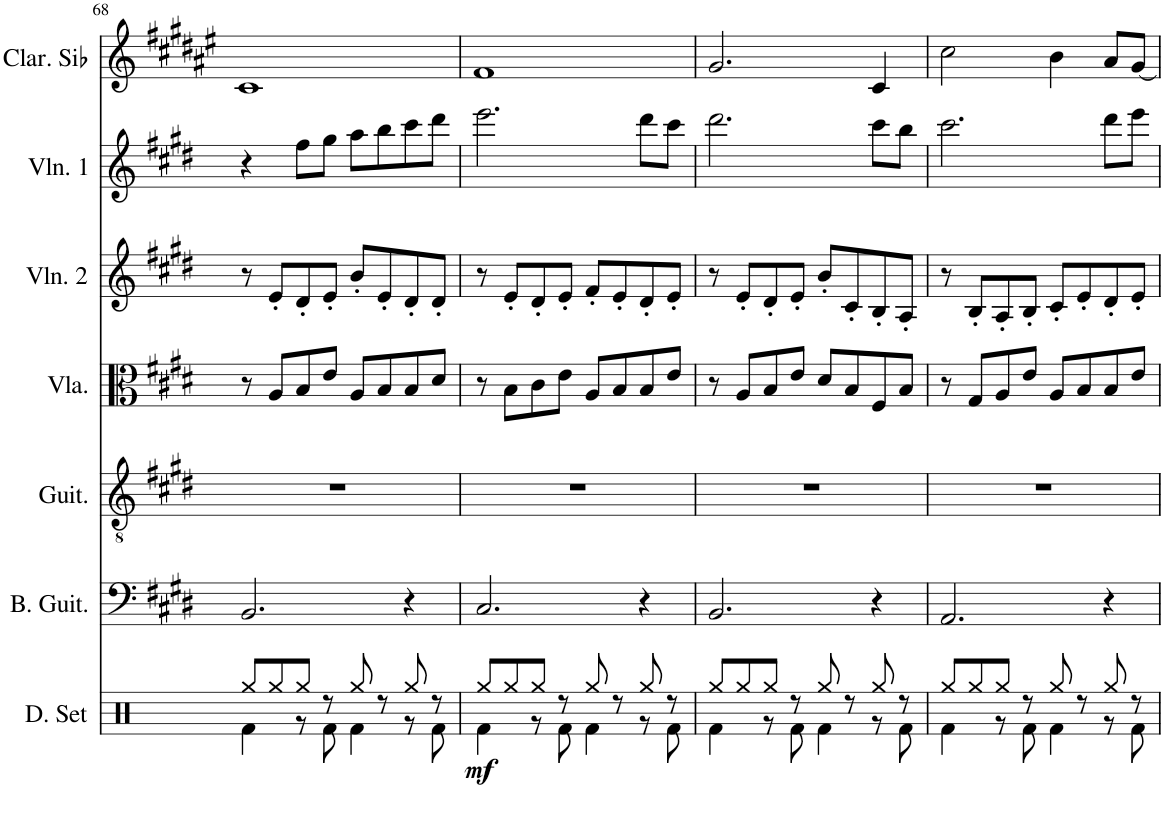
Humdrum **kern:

**kern	**dynam	**kern	**kern	**kern	**kern	**kern	**kern
*part7	*part7	*part6	*part5	*part4	*part3	*part2	*part1
*staff7	*staff7	*staff6	*staff5	*staff4	*staff3	*staff2	*staff1
*I"Drumset	*	*I"Bass Guitar	*I"Acoustic Guitar	*I"Viola	*I"Violin 2	*I"Violin 1	*I"Clarinette en Sib
*I'D. Set	*	*I'B. Guit.	*I'Guit.	*I'Vla.	*I'Vln. 2	*I'Vln. 1	*I'Clar. Sib
!!LO:PB:g=z
*clefX	*	*clefF4	*clefGv2	*clefC3	*clefG2	*clefG2	*clefG2
*	*	*Trd7c12	*	*	*	*	*Trd1c2
*k[]	*	*k[f#c#g#d#]	*k[f#c#g#d#]	*k[f#c#g#d#]	*k[f#c#g#d#]	*k[f#c#g#d#]	*k[f#c#g#d#a#e#]
*M4/4	*	*M4/4	*M4/4	*M4/4	*M4/4	*M4/4	*M4/4
=68	=68	=68	=68	=68	=68	=68	=68
*^	*	*	*	*	*	*	*
8Rgg/L	4Rf\	.	2.BB/	1r	8r	8r	4r	1c#
8Rgg/	.	.	.	.	8A/L	8e'/L	.	.
8Rgg/J	8r	.	.	.	8B/	8d#'/	8ff#\L	.
8r	8Rf\	.	.	.	8e/J	8e'/J	8gg#\J	.
8Rgg/	4Rf\	.	.	.	8A/L	8b'/L	8aa\L	.
8r	.	.	.	.	8B/	8e'/	8bb\	.
8Rgg/	8r	.	4r	.	8B/	8d#'/	8ccc#\	.
8r	8Rf\	.	.	.	8d#/J	8d#'/J	8ddd#\J	.
=69	=69	=69	=69	=69	=69	=69	=69	=69
!	!	!LO:DY:b	!	!	!	!	!	!
8Rgg/L	4Rf\	mf	2.C#/	1r	8r	8r	2.eee\	1f#
8Rgg/	.	.	.	.	8B\L	8e'/L	.	.
8Rgg/J	8r	.	.	.	8c#\	8d#'/	.	.
8r	8Rf\	.	.	.	8e\J	8e'/J	.	.
8Rgg/	4Rf\	.	.	.	8A/L	8f#'/L	.	.
8r	.	.	.	.	8B/	8e'/	.	.
8Rgg/	8r	.	4r	.	8B/	8d#'/	8ddd#\L	.
8r	8Rf\	.	.	.	8e/J	8e'/J	8ccc#\J	.
=70	=70	=70	=70	=70	=70	=70	=70	=70
8Rgg/L	4Rf\	.	2.BB/	1r	8r	8r	2.ddd#\	2.g#/
8Rgg/	.	.	.	.	8A/L	8e'/L	.	.
8Rgg/J	8r	.	.	.	8B/	8d#'/	.	.
8r	8Rf\	.	.	.	8e/J	8e'/J	.	.
8Rgg/	4Rf\	.	.	.	8d#/L	8b'/L	.	.
8r	.	.	.	.	8B/	8c#'/	.	.
8Rgg/	8r	.	4r	.	8F#/	8B'/	8ccc#\L	4c#/
8r	8Rf\	.	.	.	8B/J	8A'/J	8bb\J	.
=71	=71	=71	=71	=71	=71	=71	=71	=71
8Rgg/L	4Rf\	.	2.AA/	1r	8r	8r	2.ccc#\	2cc#\
8Rgg/	.	.	.	.	8G#/L	8B'/L	.	.
8Rgg/J	8r	.	.	.	8A/	8A'/	.	.
8r	8Rf\	.	.	.	8e/J	8B'/J	.	.
8Rgg/	4Rf\	.	.	.	8A/L	8c#'/L	.	4b\
8r	.	.	.	.	8B/	8e'/	.	.
8Rgg/	8r	.	4r	.	8B/	8d#'/	8ddd#\L	8a#/L
8r	8Rf\	.	.	.	8e/J	8e'/J	8eee\J	[8g#/J
*v	*v	*	*	*	*	*	*	*
=	=	=	=	=	=	=	=
*-	*-	*-	*-	*-	*-	*-	*-
